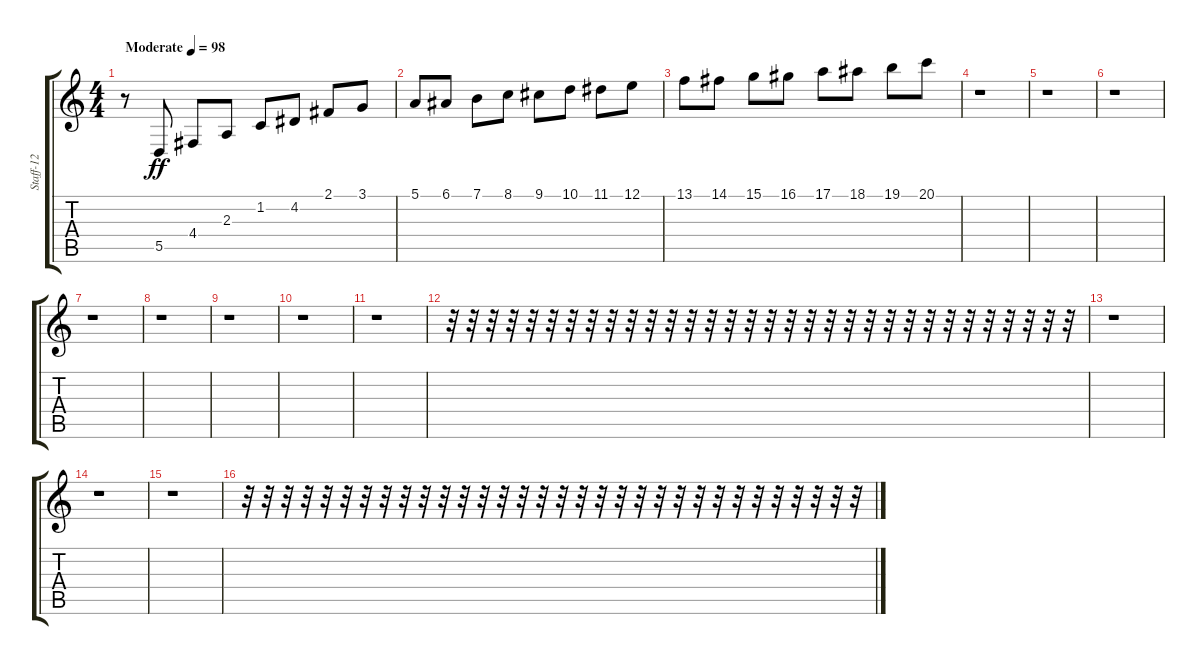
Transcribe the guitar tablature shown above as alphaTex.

\track ("Staff-12" "Staff-12") {instrument tremolostrings}
\staff {score tabs}
\tuning (E4 B3 G3 D3 A2 E2) {hide}
\ts (4 4)
\tempo (98 "Moderate")
\clef g2
\ks c
r.8{dy ff instrument tremolostrings} 5.5.8{volume 0} 4.4.8{volume 0} 2.3.8{volume 1} 1.2.8{volume 2} 4.2.8{volume 2} 2.1.8{volume 2} 3.1.8{volume 3} |
5.1.8{volume 4} 6.1.8{volume 4} 7.1.8{volume 4} 8.1.8{volume 5} 9.1.8 10.1.8 11.1.8 12.1.8 |
13.1.8 14.1.8 15.1.8 16.1.8 17.1.8 18.1.8 19.1.8 20.1.8 |
r.1 |
r.1 |
r.1 |
r.1 |
r.1 |
r.1 |
r.1 |
r.1 |
r.32{volume 8 instrument baritonesax} r.32{volume 8} r.32{volume 8} r.32{volume 7} r.32{volume 7} r.32{volume 7} r.32{volume 6} r.32{volume 6} r.32{volume 6} r.32{volume 6} r.32{volume 6} r.32{volume 5} r.32{volume 5} r.32{volume 5} r.32{volume 4} r.32{volume 4} r.32{volume 4} r.32{volume 4} r.32{volume 4} r.32{volume 3} r.32{volume 3} r.32{volume 3} r.32{volume 2} r.32{volume 2} r.32{volume 2} r.32{volume 2} r.32{volume 2} r.32{volume 1} r.32{volume 1} r.32{volume 1} r.32{volume 0} r.32{volume 0} |
r.1 |
r.1 |
r.1 |
r.32{volume 8} r.32{volume 8} r.32{volume 8} r.32{volume 7} r.32{volume 7} r.32{volume 7} r.32{volume 6} r.32{volume 6} r.32{volume 6} r.32{volume 6} r.32{volume 6} r.32{volume 5} r.32{volume 5} r.32{volume 5} r.32{volume 4} r.32{volume 4} r.32{volume 4} r.32{volume 4} r.32{volume 4} r.32{volume 3} r.32{volume 3} r.32{volume 3} r.32{volume 2} r.32{volume 2} r.32{volume 2} r.32{volume 2} r.32{volume 2} r.32{volume 1} r.32{volume 1} r.32{volume 1} r.32{volume 0} r.32{volume 0}
